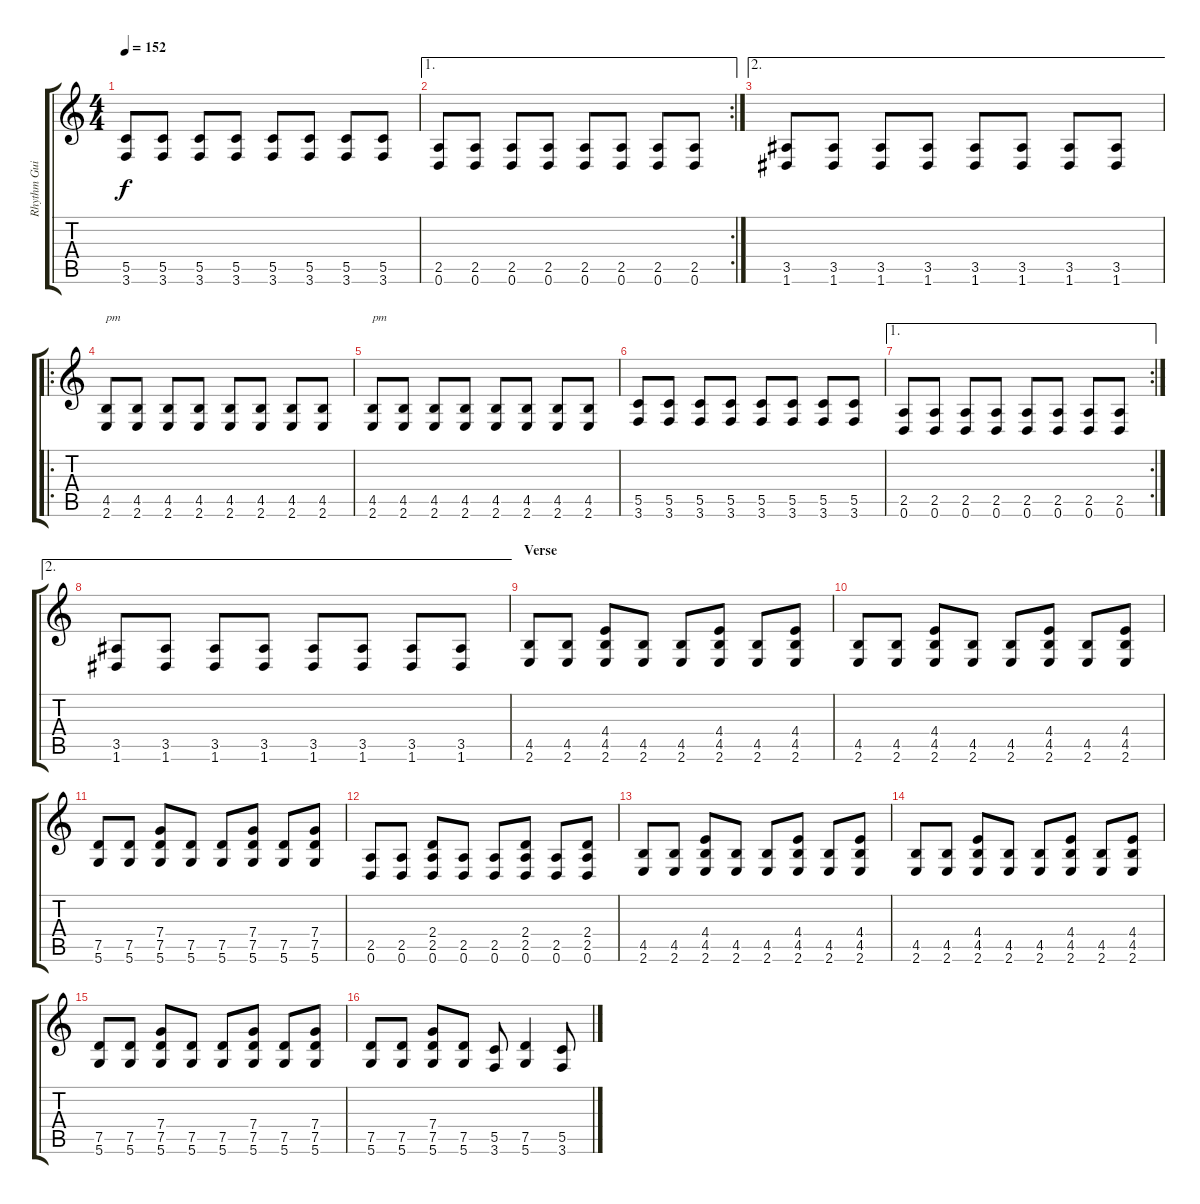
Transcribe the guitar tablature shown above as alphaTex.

\track ("Rhythm Guitar " "Rhythm Gui") {instrument distortionguitar}
\staff {score tabs}
\tuning (D4 A3 F3 C3 G2 D2) {hide}
\ts (4 4)
\tempo 152
\clef g2
\ks c
(5.5 3.6).8{dy f} (5.5 3.6).8 (5.5 3.6).8 (5.5 3.6).8 (5.5 3.6).8 (5.5 3.6).8 (5.5 3.6).8 (5.5 3.6).8 |
\ae 1
\rc 2
(2.5 0.6).8 (2.5 0.6).8 (2.5 0.6).8 (2.5 0.6).8 (2.5 0.6).8 (2.5 0.6).8 (2.5 0.6).8 (2.5 0.6).8 |
\ae 2
(3.5 1.6).8 (3.5 1.6).8 (3.5 1.6).8 (3.5 1.6).8 (3.5 1.6).8 (3.5 1.6).8 (3.5 1.6).8 (3.5 1.6).8 |
\ro
(4.5 2.6).8{txt "pm"} (4.5 2.6).8 (4.5 2.6).8 (4.5 2.6).8 (4.5 2.6).8 (4.5 2.6).8 (4.5 2.6).8 (4.5 2.6).8 |
(4.5 2.6).8{txt "pm"} (4.5 2.6).8 (4.5 2.6).8 (4.5 2.6).8 (4.5 2.6).8 (4.5 2.6).8 (4.5 2.6).8 (4.5 2.6).8 |
(5.5 3.6).8 (5.5 3.6).8 (5.5 3.6).8 (5.5 3.6).8 (5.5 3.6).8 (5.5 3.6).8 (5.5 3.6).8 (5.5 3.6).8 |
\ae 1
\rc 2
(2.5 0.6).8 (2.5 0.6).8 (2.5 0.6).8 (2.5 0.6).8 (2.5 0.6).8 (2.5 0.6).8 (2.5 0.6).8 (2.5 0.6).8 |
\ae 2
(3.5 1.6).8 (3.5 1.6).8 (3.5 1.6).8 (3.5 1.6).8 (3.5 1.6).8 (3.5 1.6).8 (3.5 1.6).8 (3.5 1.6).8 |
\section ("" "Verse")
(4.5 2.6).8 (4.5 2.6).8 (4.4 4.5 2.6).8 (4.5 2.6).8 (4.5 2.6).8 (4.4 4.5 2.6).8 (4.5 2.6).8 (4.4 4.5 2.6).8 |
(4.5 2.6).8 (4.5 2.6).8 (4.4 4.5 2.6).8 (4.5 2.6).8 (4.5 2.6).8 (4.4 4.5 2.6).8 (4.5 2.6).8 (4.4 4.5 2.6).8 |
(7.5 5.6).8 (7.5 5.6).8 (7.4 7.5 5.6).8 (7.5 5.6).8 (7.5 5.6).8 (7.4 7.5 5.6).8 (7.5 5.6).8 (7.4 7.5 5.6).8 |
(2.5 0.6).8 (2.5 0.6).8 (2.4 2.5 0.6).8 (2.5 0.6).8 (2.5 0.6).8 (2.4 2.5 0.6).8 (2.5 0.6).8 (2.4 2.5 0.6).8 |
(4.5 2.6).8 (4.5 2.6).8 (4.4 4.5 2.6).8 (4.5 2.6).8 (4.5 2.6).8 (4.4 4.5 2.6).8 (4.5 2.6).8 (4.4 4.5 2.6).8 |
(4.5 2.6).8 (4.5 2.6).8 (4.4 4.5 2.6).8 (4.5 2.6).8 (4.5 2.6).8 (4.4 4.5 2.6).8 (4.5 2.6).8 (4.4 4.5 2.6).8 |
(7.5 5.6).8 (7.5 5.6).8 (7.4 7.5 5.6).8 (7.5 5.6).8 (7.5 5.6).8 (7.4 7.5 5.6).8 (7.5 5.6).8 (7.4 7.5 5.6).8 |
(7.5 5.6).8 (7.5 5.6).8 (7.4 7.5 5.6).8 (7.5 5.6).8 (5.5 3.6).8 (7.5 5.6).4 (5.5 3.6).8
